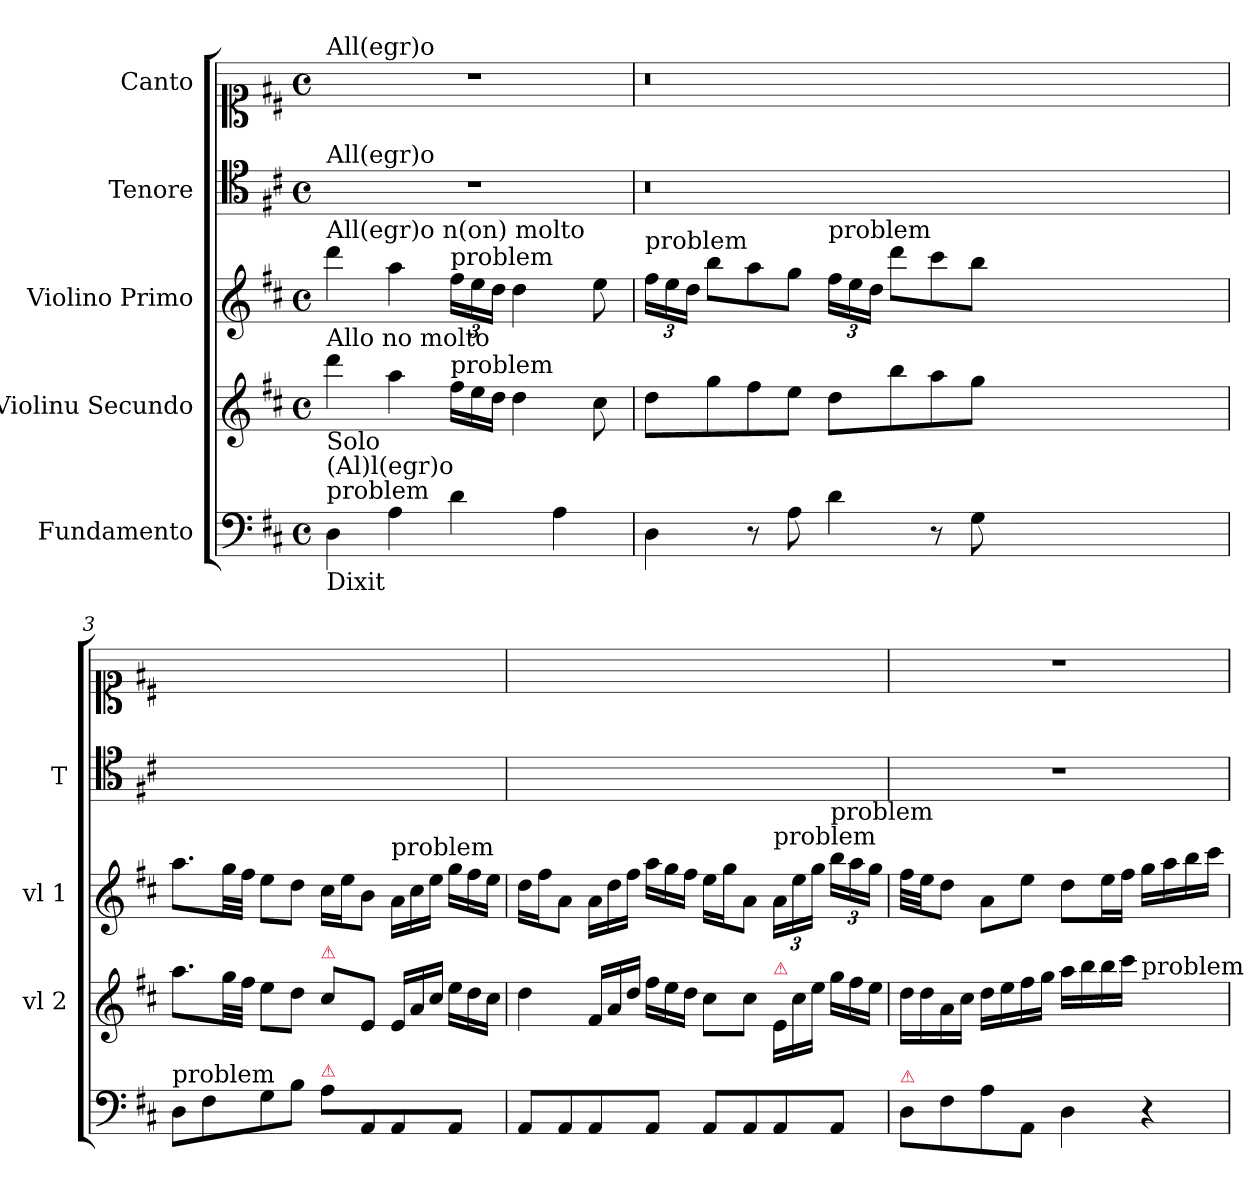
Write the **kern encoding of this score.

**kern	**kern	**kern	**kern	**kern
*part5	*part4	*part3	*part2	*part1
*staff5	*staff4	*staff3	*staff2	*staff1
*I"Fundamento	*I"Violinu Secundo	*I"Violino Primo	*I"Tenore	*I"Canto
*	*I'vl 2	*I'vl 1	*I'T	*
*clefF4	*clefG2	*clefG2	*clefC4	*clefC1
*k[f#c#]	*k[f#c#]	*k[f#c#]	*k[f#c#]	*k[f#c#]
*D:	*D:	*D:	*D:	*D:
*M4/4	*M4/4	*M4/4	*M4/4	*M4/4
*met(c)	*met(c)	*met(c)	*met(c)	*met(c)
=1	=1	=1	=1	=1
!	!	!	!	!LO:TX:a:t=All(egr)o
!	!	!	!LO:TX:a:t=All(egr)o	!
!	!	!LO:TX:a:t=All(egr)o n(on) molto	!	!
!	!LO:TX:a:t=Allo no molto	!	!	!
!LO:TX:a:t=problem	!	!	!	!
!LO:TX:a:t=(Al)l(egr)o	!	!	!	!
!LO:TX:b:t=Dixit	!	!	!	!
!LO:TX:a:t=Solo	!	!	!	!
4D\	4ddd\	4ddd\	1r	1r
4A\	4aa\	4aa\	.	.
*	*Xtuplet	*	*	*
!	!	!LO:TX:a:t=problem	!	!
!	!LO:TX:a:t=problem	!	!	!
4d\	24ff#\LL	24ff#\LL	.	.
.	24ee\	24ee\	.	.
.	24dd\JJ	24dd\JJ	.	.
.	4dd\	4dd\	.	.
4A\	.	.	.	.
.	8cc#\	8ee\	.	.
=2	=2	=2	=2	=2
!	!	!LO:TX:a:t=problem	!	!
4D\	8dd\L	24ff#\LL	0.r	0.r
.	.	24ee\	.	.
.	.	24dd\JJ	.	.
.	8gg\	8bb\L	.	.
8r	8ff#\	8aa\	.	.
8A\	8ee\J	8gg\J	.	.
!	!	!LO:TX:a:t=problem	!	!
4d\	8dd\L	24ff#\LL	.	.
.	.	24ee\	.	.
.	.	24dd\JJ	.	.
.	8bb\	8ddd\L	.	.
8r	8aa\	8ccc#\	.	.
8G\	8gg\J	8bb\J	.	.
0ryy	0ryy	0ryy	.	.
=3	=3	=3	=3	=3
!LO:TX:a:t=problem	!	!	!	!
8D\L	8.aa\L	8.aa\L	1ryy	1ryy
8F#\	.	.	.	.
.	32gg\LL	32gg\LL	.	.
.	32ff#\JJJ	32ff#\JJJ	.	.
8G\	8ee\L	8ee\L	.	.
8B\J	8dd\J	8dd\J	.	.
!	!LO:TX:a:color=crimson:t=⚠	!	!	!
!LO:TX:a:color=crimson:t=⚠	!	!	!	!
8A\L	8cc#\L	16cc#\LL	.	.
.	.	16ee\J	.	.
8AA/	8e/J	8b\J	.	.
*	*	*Xtuplet	*	*
!	!	!LO:TX:a:t=problem	!	!
8AA/	24e/LL	24a\LL	.	.
.	24a/	24cc#\	.	.
.	24cc#/JJ	24ee\JJ	.	.
8AA/J	24ee\LL	24gg\LL	.	.
.	24dd\	24ff#\	.	.
.	24cc#\JJ	24ee\JJ	.	.
=4	=4	=4	=4	=4
8AA/L	4dd\	16dd\LL	1ryy	1ryy
.	.	16ff#\J	.	.
8AA/	.	8a\J	.	.
8AA/	24f#/LL	24a\LL	.	.
.	24a/	24dd\	.	.
.	24dd/JJ	24ff#\JJ	.	.
8AA/J	24ff#\LL	24aa\LL	.	.
.	24ee\	24gg\	.	.
.	24dd\JJ	24ff#\JJ	.	.
8AA/L	8cc#\L	16ee\LL	.	.
.	.	16gg\J	.	.
8AA/	8cc#\J	8a\J	.	.
*	*	*tuplet	*	*
!	!	!LO:TX:a:t=problem	!	!
!	!LO:TX:a:color=crimson:t=⚠	!	!	!
8AA/	24e/LL	24a\LL	.	.
.	24cc#\	24ee\	.	.
.	24ee\JJ	24gg\JJ	.	.
!	!	!LO:TX:a:t=problem	!	!
8AA/J	24gg\LL	24bb\LL	.	.
.	24ff#\	24aa\	.	.
.	24ee\JJ	24gg\JJ	.	.
=5	=5	=5	=5	=5
!LO:TX:a:color=crimson:t=⚠	!	!	!	!
!	!	!LO:N:vis=32	!	!
8D\L	16dd\LL	16ff#\LLL	1r	1r
!	!	!LO:N:vis=32	!	!
.	16dd\	16ee\JJ	.	.
8F#\	16a\	8dd\J	.	.
.	16cc#\JJ	.	.	.
8A\	16dd\LL	8a\L	.	.
.	16ee\	.	.	.
8AA/J	16ff#\	8ee\J	.	.
.	16gg\JJ	.	.	.
4D\	16aa\LL	8dd\L	.	.
.	16bb\	.	.	.
.	16bb\	16ee\L	.	.
.	16ccc#\JJ	16ff#\JJ	.	.
!	!LO:TX:a:t=problem	!	!	!
4r	4ryy	16gg\LL	.	.
.	.	16aa\	.	.
.	.	16bb\	.	.
.	.	16ccc#\JJ	.	.
=	=	=	=	=
*-	*-	*-	*-	*-
